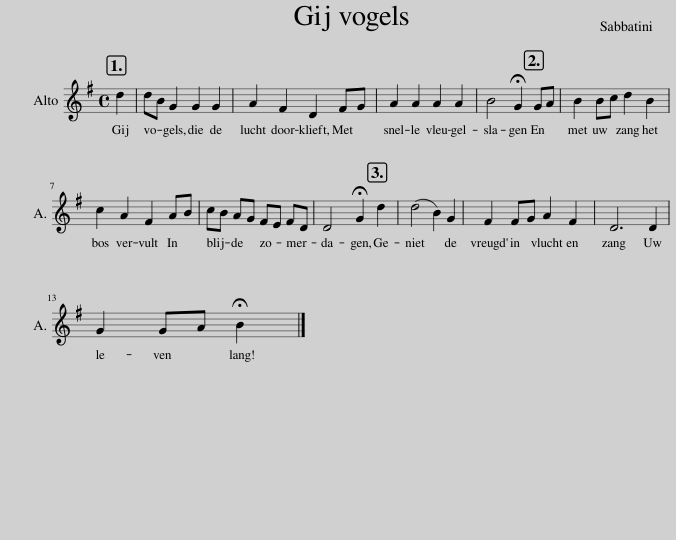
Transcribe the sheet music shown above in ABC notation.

X:1
L:1/8
M:4/4
I:linebreak $
K:G
V:1 treble
V:1
 d2 | dB G2 G2 G2 | A2 F2 D2 FG | A2 A2 A2 A2 | B4 !fermata!G2 GA | %5
 B2 Bc d2 B2 |$ c2 A2 F2 AB | cB AG FE FD | D4 !fermata!G2 d2 | (d4 B2) G2 | %10
 F2 FG A2 F2 | D6 D2 |$ G2 GA !fermata!B2 |] %13
